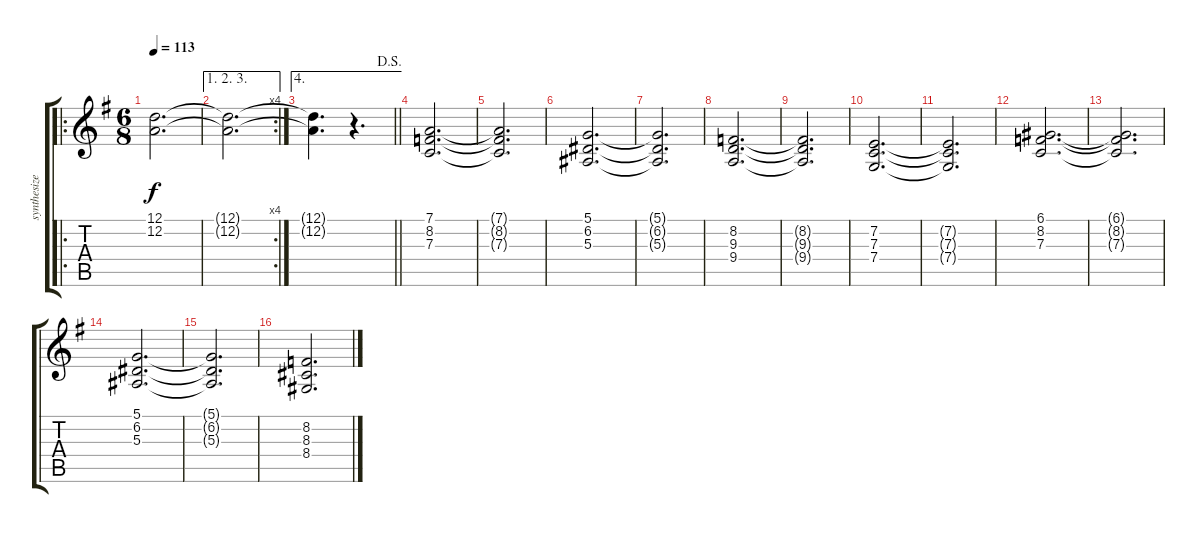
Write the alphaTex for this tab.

\track ("synthesizer arranged for guitar" "synthesize") {instrument tremolostrings}
\staff {score tabs}
\tuning (D4 A3 F3 C3 G2 D2) {hide}
\ro
\ts (6 8)
\tempo 113
\clef g2
\ks g
(12.1 12.2).2{d dy f} |
\ae (1 2 3)
\rc 4
(12.1{t} 12.2{t}).2{d} |
\ae 4
\jump dalsegno
\barLineRight lightlight
(12.1{t} 12.2{t}).4{d} r.4{d} |
(7.1 8.2 7.3).2{d} |
(7.1{t} 8.2{t} 7.3{t}).2{d} |
(5.1 6.2 5.3).2{d} |
(5.1{t} 6.2{t} 5.3{t}).2{d} |
(8.2 9.3 9.4).2{d} |
(8.2{t} 9.3{t} 9.4{t}).2{d} |
(7.2 7.3 7.4).2{d} |
(7.2{t} 7.3{t} 7.4{t}).2{d} |
(6.1 8.2 7.3).2{d} |
(6.1{t} 8.2{t} 7.3{t}).2{d} |
(5.1 6.2 5.3).2{d} |
(5.1{t} 6.2{t} 5.3{t}).2{d} |
(8.2 8.3 8.4).2{d}
